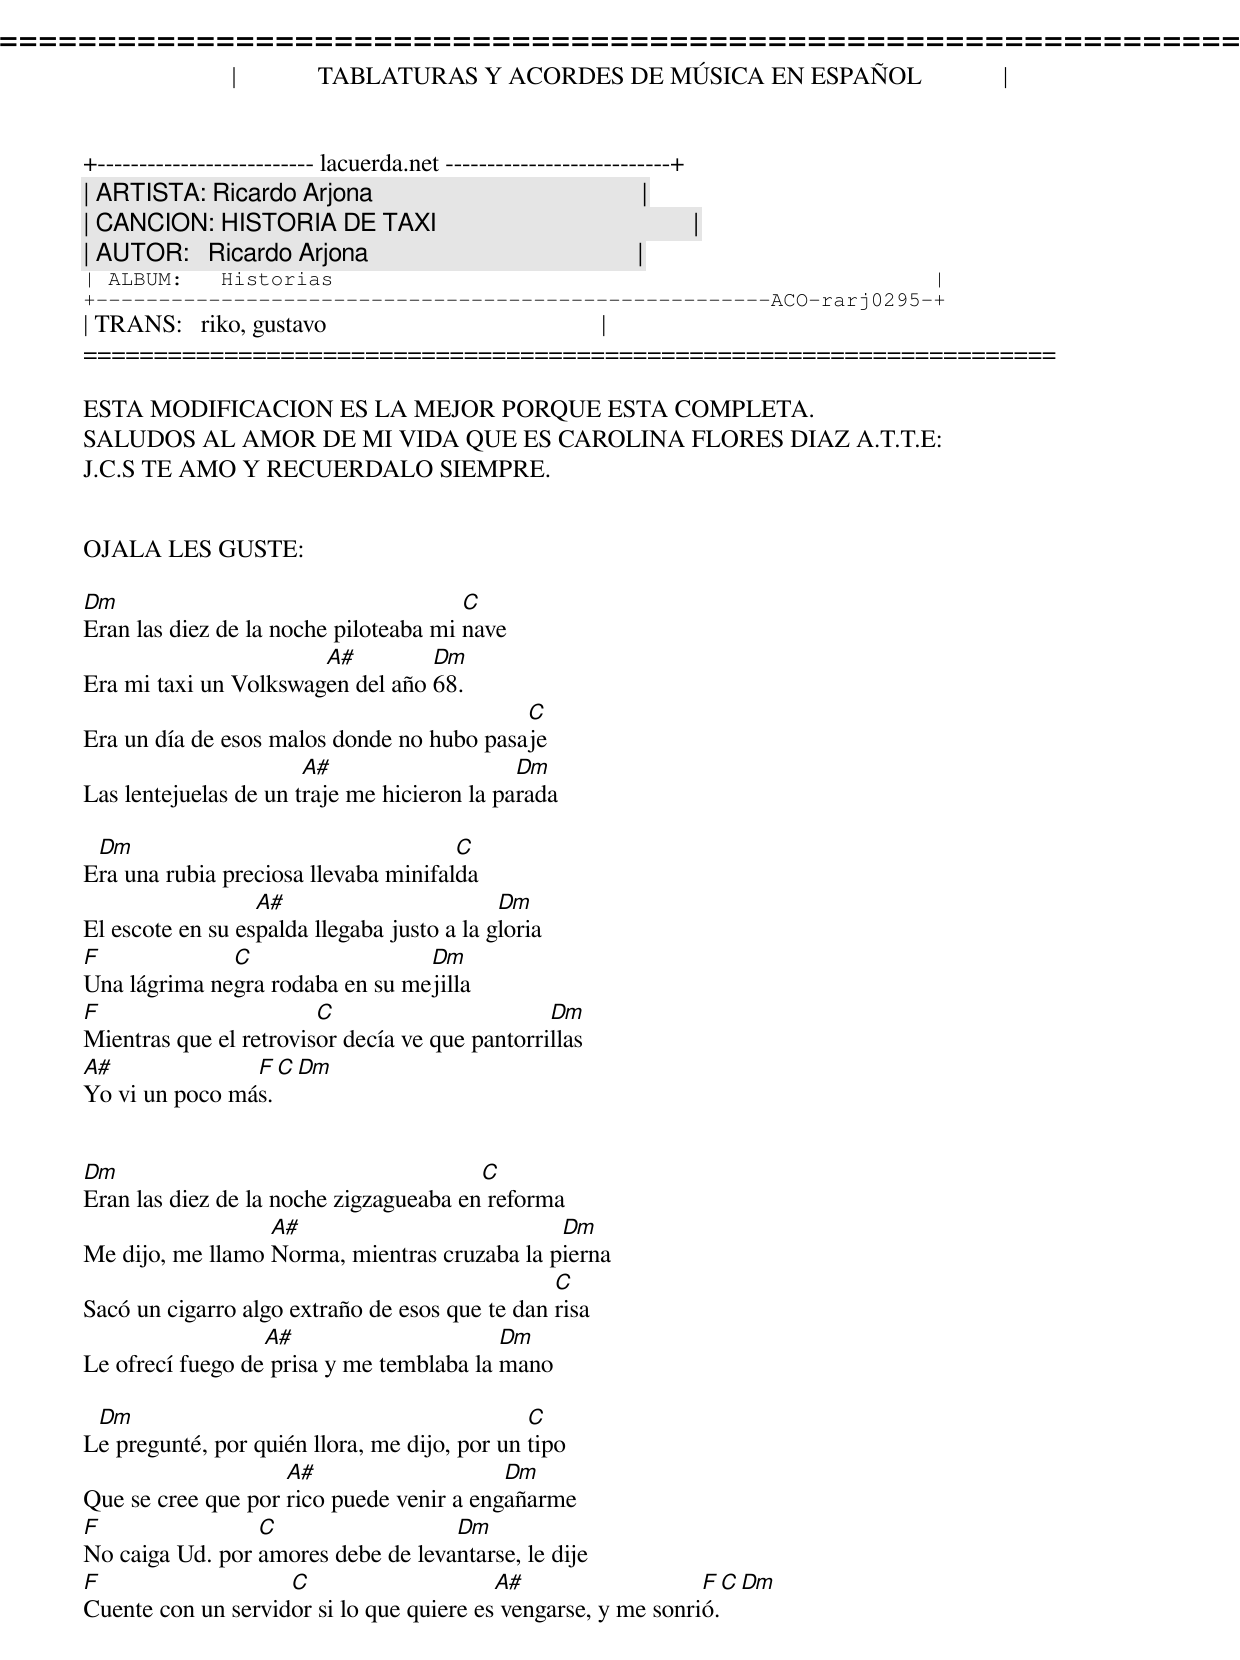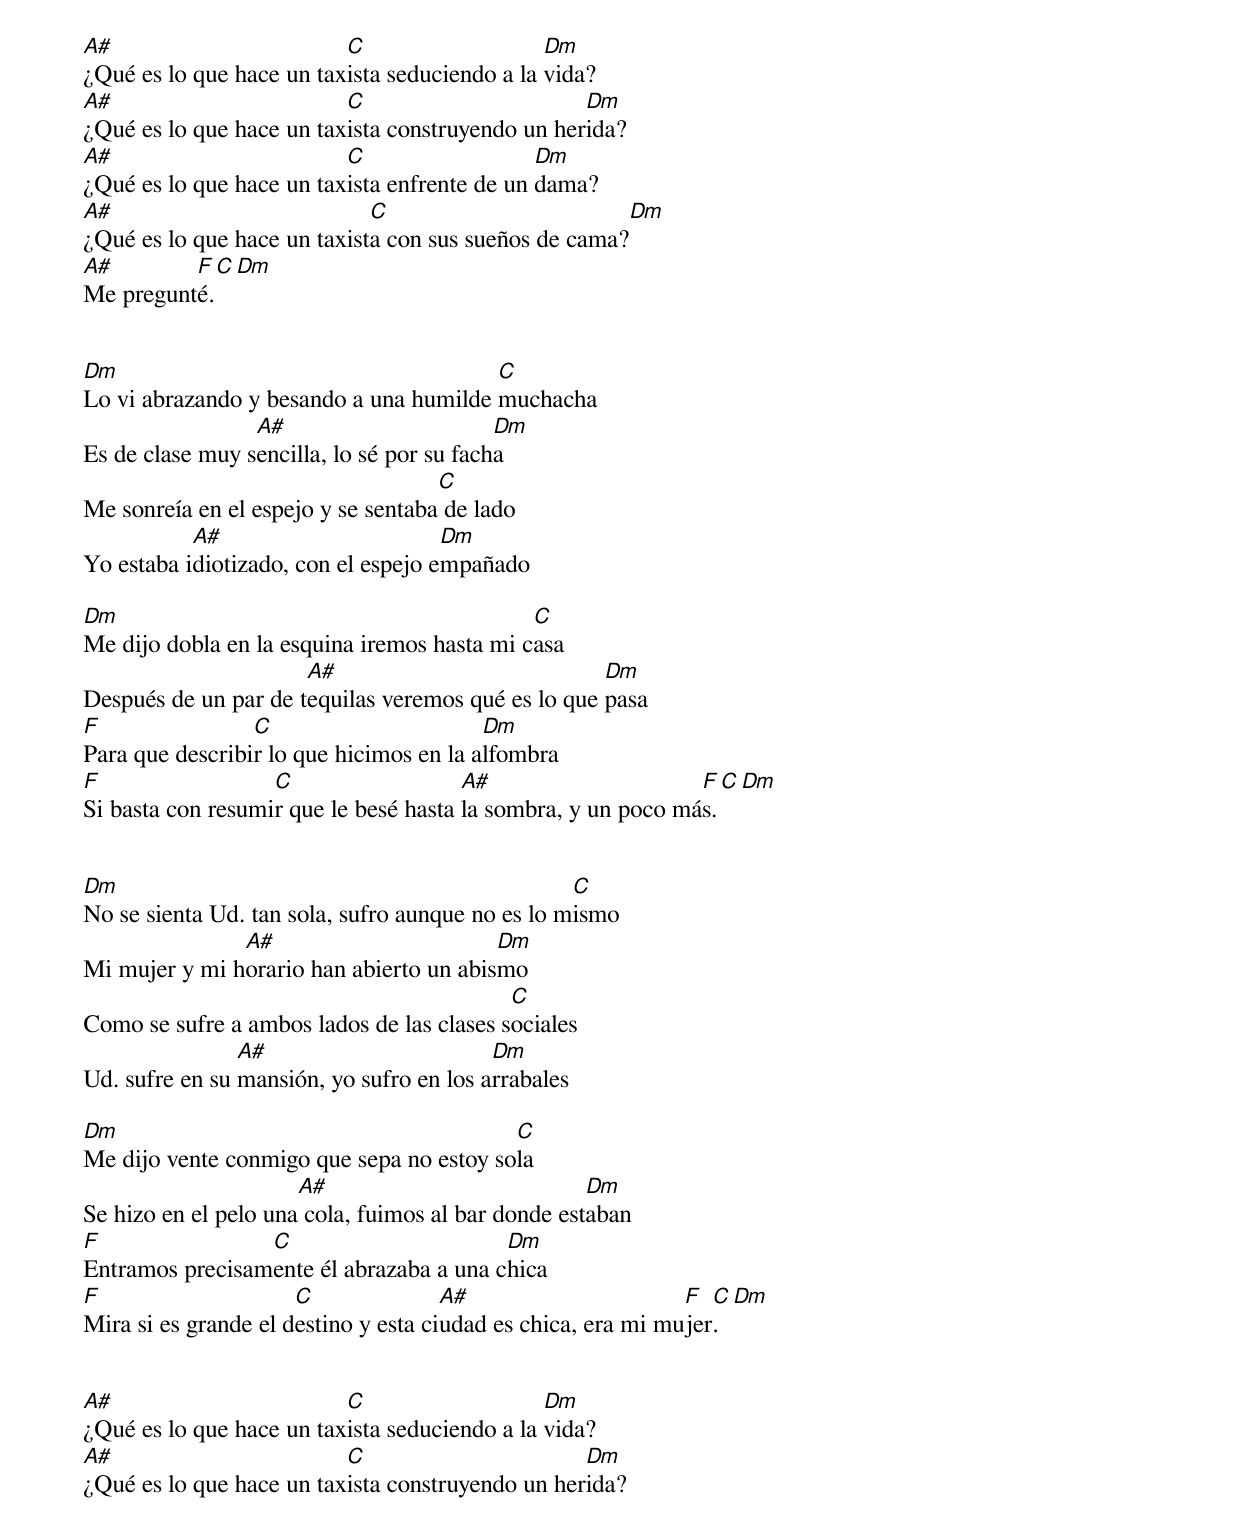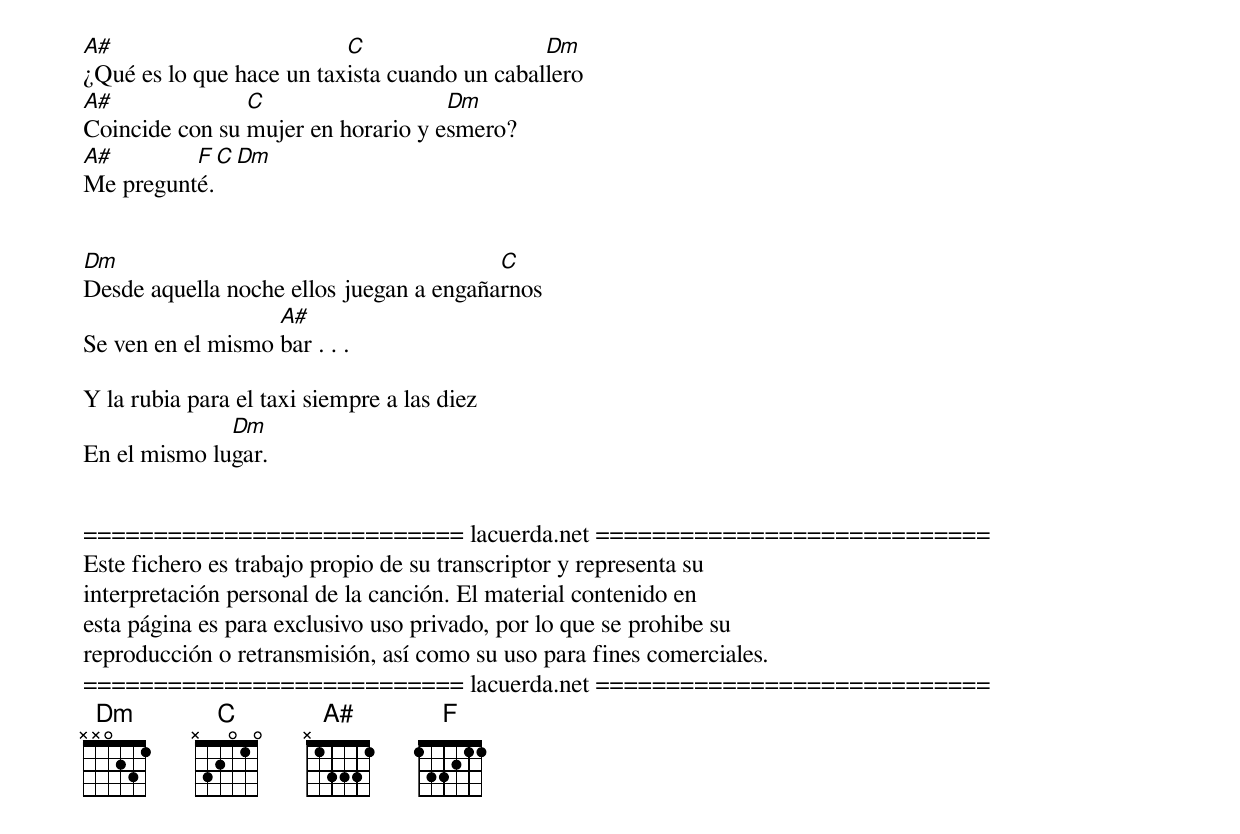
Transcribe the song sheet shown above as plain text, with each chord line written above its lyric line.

=====================================================================
|             TABLATURAS Y ACORDES DE MÚSICA EN ESPAÑOL             |
+-------------------------- lacuerda.net ---------------------------+
| ARTISTA: Ricardo Arjona                                           |
| CANCION: HISTORIA DE TAXI                                         |
| AUTOR:   Ricardo Arjona                                           |
| ALBUM:   Historias                                                |
+------------------------------------------------------ACO-rarj0295-+
| TRANS:   riko, gustavo                                            |
=====================================================================

ESTA MODIFICACION ES LA MEJOR PORQUE ESTA COMPLETA.
SALUDOS AL AMOR DE MI VIDA QUE ES CAROLINA FLORES DIAZ A.T.T.E:
J.C.S TE AMO Y RECUERDALO SIEMPRE.


OJALA LES GUSTE:

Dm                                     C
Eran las diez de la noche piloteaba mi nave
                       A#         Dm
Era mi taxi un Volkswagen del año 68.
                                           C
Era un día de esos malos donde no hubo pasaje
                       A#                    Dm
Las lentejuelas de un traje me hicieron la parada

 Dm                                   C
Era una rubia preciosa llevaba minifalda
                  A#                        Dm
El escote en su espalda llegaba justo a la gloria
F             C                  Dm
Una lágrima negra rodaba en su mejilla
F                       C                       Dm
Mientras que el retrovisor decía ve que pantorrillas
A#              F  C  Dm
Yo vi un poco más.


Dm                                      C
Eran las diez de la noche zigzagueaba en reforma
                  A#                          Dm
Me dijo, me llamo Norma, mientras cruzaba la pierna
                                                C
Sacó un cigarro algo extraño de esos que te dan risa
                  A#                      Dm
Le ofrecí fuego de prisa y me temblaba la mano

 Dm                                           C
Le pregunté, por quién llora, me dijo, por un tipo
                    A#                    Dm
Que se cree que por rico puede venir a engañarme
F                C                  Dm
No caiga Ud. por amores debe de levantarse, le dije
F                   C                     A#                   F  C  Dm
Cuente con un servidor si lo que quiere es vengarse, y me sonrió.



A#                        C                    Dm
¿Qué es lo que hace un taxista seduciendo a la vida?
A#                        C                       Dm
¿Qué es lo que hace un taxista construyendo un herida?
A#                        C                   Dm
¿Qué es lo que hace un taxista enfrente de un dama?
A#                           C                        Dm
¿Qué es lo que hace un taxista con sus sueños de cama?
A#        F  C Dm
Me pregunté.


Dm                                      C
Lo vi abrazando y besando a una humilde muchacha
                 A#                        Dm
Es de clase muy sencilla, lo sé por su facha
                                    C
Me sonreía en el espejo y se sentaba de lado
           A#                        Dm
Yo estaba idiotizado, con el espejo empañado

Dm                                           C
Me dijo dobla en la esquina iremos hasta mi casa
                      A#                            Dm
Después de un par de tequilas veremos qué es lo que pasa
F                C                       Dm
Para que describir lo que hicimos en la alfombra
F                  C                   A#                     F  C  Dm
Si basta con resumir que le besé hasta la sombra, y un poco más.


Dm                                                C
No se sienta Ud. tan sola, sufro aunque no es lo mismo
               A#                        Dm
Mi mujer y mi horario han abierto un abismo
                                           C
Como se sufre a ambos lados de las clases sociales
                A#                        Dm
Ud. sufre en su mansión, yo sufro en los arrabales

Dm                                        C
Me dijo vente conmigo que sepa no estoy sola
                      A#                            Dm
Se hizo en el pelo una cola, fuimos al bar donde estaban
F                C                       Dm
Entramos precisamente él abrazaba a una chica
F                     C               A#                      F  C  Dm
Mira si es grande el destino y esta ciudad es chica, era mi mujer.


A#                        C                    Dm
¿Qué es lo que hace un taxista seduciendo a la vida?
A#                        C                       Dm
¿Qué es lo que hace un taxista construyendo un herida?
A#                        C                   Dm
¿Qué es lo que hace un taxista cuando un caballero
A#              C                   Dm
Coincide con su mujer en horario y esmero?
A#        F  C Dm
Me pregunté.


Dm                                       C
Desde aquella noche ellos juegan a engañarnos
                   A#
Se ven en el mismo bar . . .

Y la rubia para el taxi siempre a las diez
              Dm
En el mismo lugar.


=========================== lacuerda.net ============================
Este fichero es trabajo propio de su transcriptor y representa su
interpretación personal de la canción. El material contenido en
esta página es para exclusivo uso privado, por lo que se prohibe su
reproducción o retransmisión, así como su uso para fines comerciales.
=========================== lacuerda.net ============================
